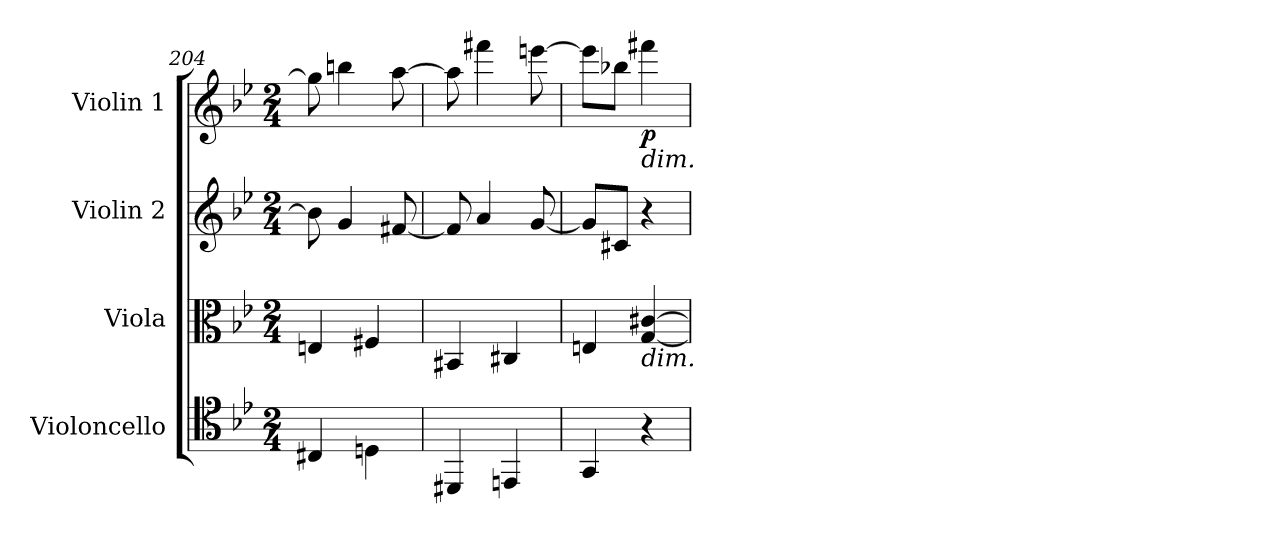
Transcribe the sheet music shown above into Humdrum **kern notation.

**kern	**kern	**kern	**kern	**dynam
*part4	*part3	*part2	*part1	*part1
*staff4	*staff3	*staff2	*staff1	*staff1
*I"Violoncello	*I"Viola	*I"Violin 2	*I"Violin 1	*
*I'Vc	*I'Vla	*I'Vln	*I'Vln	*
*clefC4	*clefC3	*clefG2	*clefG2	*
*k[b-e-]	*k[b-e-]	*k[b-e-]	*k[b-e-]	*
*M2/4	*M2/4	*M2/4	*M2/4	*
=204	=204	=204	=204	=204
4C#X/	4En/	8b\]	8gg\]	.
.	.	4g/	4bbn\	.
4Dn\	4F#X/	.	.	.
.	.	[8f#X/	[8aa\	.
!!LO:PB:g=z
=205	=205	=205	=205	=205
4DD#X/	4BB#X/	8f#/]	8aa\]	.
.	.	4a/	4fff#X\	.
4EEn/	4C#X/	.	.	.
.	.	[8g/	[8eeen\	.
!!LO:LB:g=z
=206	=206	=206	=206	=206
4GG/	4En/	8g/L]	8eee\L]	.
.	.	8c#X/J	8bb-X\J	.
!	!	!	!LO:TX:b:i:t=dim.	!
!	!LO:TX:b:i:t=dim.	!	!	!
!	!	!	!	!LO:DY:b
4r	[4G/ [4c#X/	4r	4fff#X\	p
=	=	=	=	=
*-	*-	*-	*-	*-
